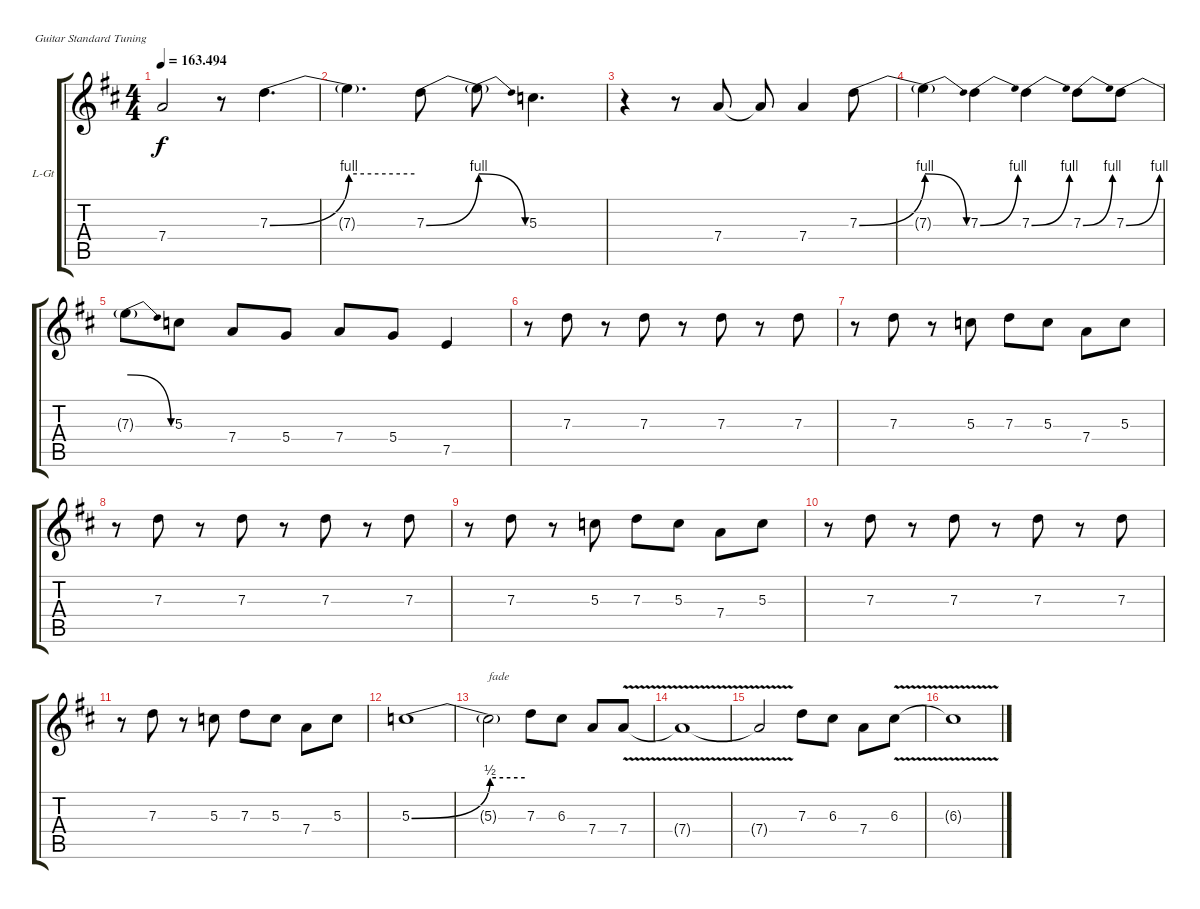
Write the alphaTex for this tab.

\bracketExtendMode groupsimilarinstruments
\firstSystemTrackNameOrientation horizontal
\otherSystemsTrackNameOrientation horizontal
\track ("Lead Guitar" "L-Gt") {instrument electricguitarclean}
\staff {score tabs}
\tuning (E4 B3 G3 D3 A2 E2)
\ts (4 4)
\tempo
163.494
\accidentals auto
\clef g2
\ottava regular
\simile none
\ks d
7.4{t}.2{dy f} r.8 7.3{be (bend 0 0 60 4)}.4{d} |
7.3{be (hold 0 4 60 4) t}.4{d} 7.3{be (bend 0 0 60 4)}.8 7.3{be (release 0 4 60 0) t}.8 5.3.4{d} |
r.4 r.8 7.4.8 7.4{t}.8 7.4.4 7.3{be (bend 0 0 60 4)}.8 |
7.3{be (release 0 4 60 0) t}.4 7.3{be (bend 0 0 60 4)}.4 7.3{be (bend 0 0 60 4)}.4 7.3{be (bend 0 0 60 4)}.8 7.3{be (bend 0 0 60 4)}.8 |
7.3{be (release 0 4 60 0) t}.8 5.3.8 7.4.8 5.4.8 7.4.8 5.4.8 7.5.4 |
r.8 7.3.8 r.8 7.3.8 r.8 7.3.8 r.8 7.3.8 |
r.8 7.3.8 r.8 5.3.8 7.3.8 5.3.8 7.4.8 5.3.8 |
r.8 7.3.8 r.8 7.3.8 r.8 7.3.8 r.8 7.3.8 |
r.8 7.3.8 r.8 5.3.8 7.3.8 5.3.8 7.4.8 5.3.8 |
r.8 7.3.8 r.8 7.3.8 r.8 7.3.8 r.8 7.3.8 |
r.8 7.3.8 r.8 5.3.8 7.3.8 5.3.8 7.4.8 5.3.8 |
5.3{be (bend 0 0 60 2)}.1 |
5.3{be (hold 0 2 60 2) t}.2{txt "fade"} 7.3.8 6.3.8 7.4.8 7.4{v}.8 |
7.4{v t}.1 |
7.4{v t}.2 7.3.8 6.3.8 7.4.8 6.3{v}.8 |
6.3{v t}.1
